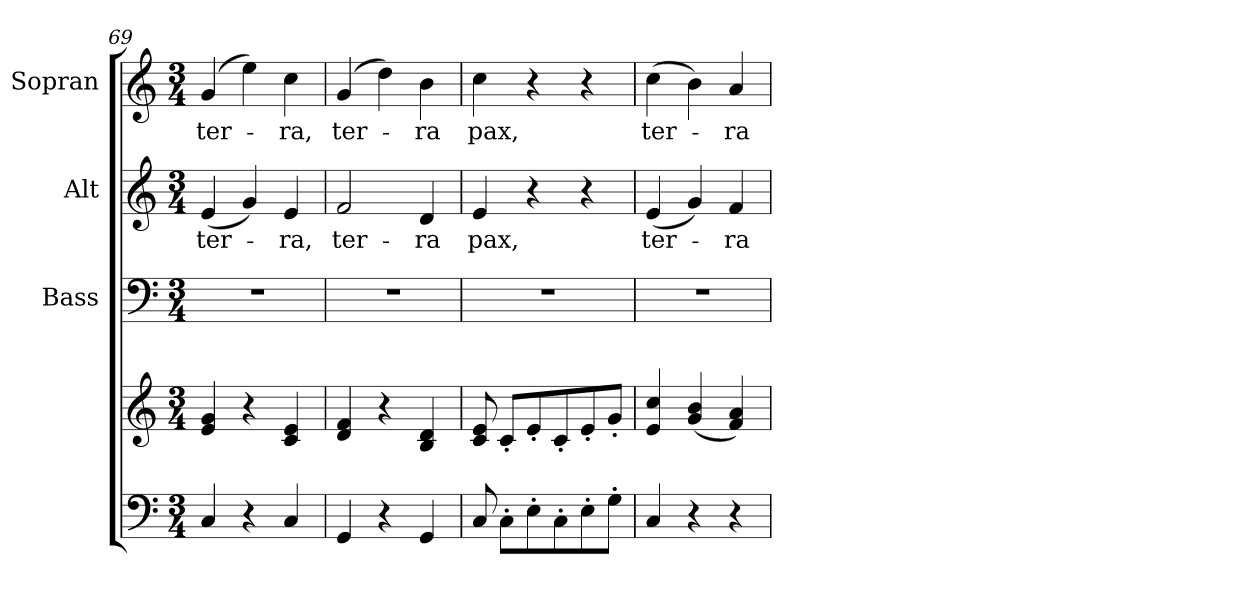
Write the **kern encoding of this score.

**kern	**kern	**kern	**kern	**text	**kern	**text
*part4	*part4	*part3	*part2	*part2	*part1	*part1
*staff5	*staff4	*staff3	*staff2	*staff2	*staff1	*staff1
*	*	*I"Bass	*I"Alt	*	*I"Sopran	*
*	*	*I'B.	*I'A.	*	*I'S.	*
!!LO:LB:g=z
*clefF4	*clefG2	*clefF4	*clefG2	*	*clefG2	*
*k[]	*k[]	*k[]	*k[]	*	*k[]	*
*C:	*C:	*C:	*C:	*	*C:	*
*M3/4	*M3/4	*M3/4	*M3/4	*	*M3/4	*
=69	=69	=69	=69	=69	=69	=69
!	!	!	!	!LO:LY:b	!	!LO:LY:b
4C/	4e/ 4g/	2.r	(<4e/	ter-	(4g/	ter-
4r	4r	.	4g/)	.	4ee\)	.
!	!	!	!	!LO:LY:b	!	!LO:LY:b
4C/	4c/ 4e/	.	4e/	-ra,	4cc\	-ra,
=70	=70	=70	=70	=70	=70	=70
!	!	!	!	!LO:LY:b	!	!LO:LY:b
4GG/	4d/ 4f/	2.r	2f/	ter-	(4g/	ter-
4r	4r	.	.	.	4dd\)	.
!	!	!	!	!LO:LY:b	!	!LO:LY:b
4GG/	4B/ 4d/	.	4d/	-ra	4b\	-ra
=71	=71	=71	=71	=71	=71	=71
!	!	!	!	!LO:LY:b	!	!LO:LY:b
8C/	8c/ 8e/	2.r	4e/	pax,	4cc\	pax,
8C'>\L	8c'</L	.	.	.	.	.
8E'>\	8e'</	.	4r	.	4r	.
8C'>\	8c'</	.	.	.	.	.
8E'>\	8e'</	.	4r	.	4r	.
8G'>\J	8g'</J	.	.	.	.	.
=72	=72	=72	=72	=72	=72	=72
!	!	!	!	!LO:LY:b	!	!LO:LY:b
4C/	4e/ 4cc/	2.r	(<4e/	ter-	(>4cc\	ter-
4r	(<4g/ 4b/	.	4g/)	.	4b\)	.
!	!	!	!	!LO:LY:b	!	!LO:LY:b
4r	4f/ 4a/)	.	4f/	-ra	4a/	-ra
=	=	=	=	=	=	=
*-	*-	*-	*-	*-	*-	*-
